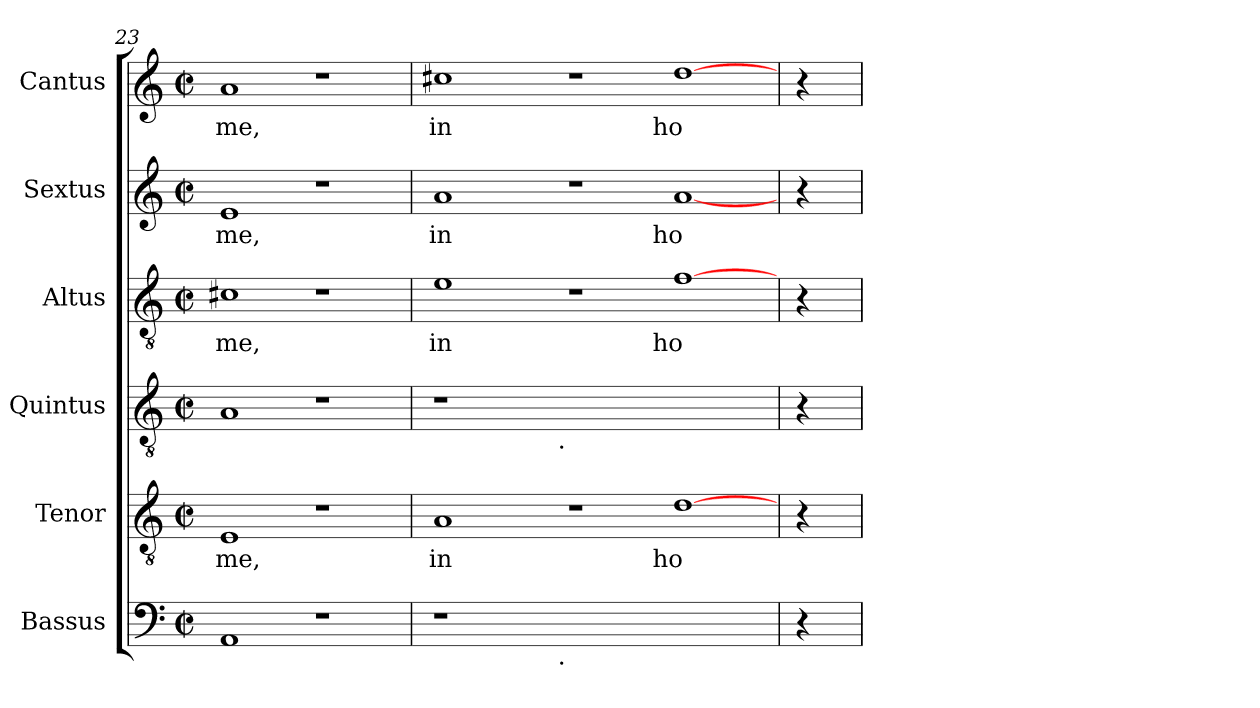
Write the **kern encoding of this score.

**kern	**kern	**text	**kern	**kern	**text	**kern	**text	**kern	**text
*part6	*part5	*part5	*part4	*part3	*part3	*part2	*part2	*part1	*part1
*staff6	*staff5	*staff5	*staff4	*staff3	*staff3	*staff2	*staff2	*staff1	*staff1
*I"Bassus	*I"Tenor	*	*I"Quintus	*I"Altus	*	*I"Sextus	*	*I"Cantus	*
*clefF4	*clefGv2	*	*clefGv2	*clefGv2	*	*clefG2	*	*clefG2	*
*M2/2	*M2/2	*	*M2/2	*M2/2	*	*M2/2	*	*M2/2	*
*met(c|)	*met(c|)	*	*met(c|)	*met(c|)	*	*met(c|)	*	*met(c|)	*
=23	=23	=23	=23	=23	=23	=23	=23	=23	=23
!	!	!LO:LY:b:cj	!	!	!LO:LY:b:cj	!	!LO:LY:b:cj	!	!LO:LY:b:cj
1AA	1E	me,	1A	1c#X	me,	1e	me,	1a	me,
1r	1r	.	1r	1r	.	1r	.	1r	.
=24	=24	=24	=24	=24	=24	=24	=24	=24	=24
!	!	!LO:LY:b:cj	!	!	!LO:LY:b:cj	!	!LO:LY:b:cj	!	!LO:LY:b:cj
*^	*	*	*^	*	*	*	*	*	*
1r	2ryy	1A	in	1r	2ryy	1e	in	1a	in	1cc#X	in
.	4...ryy	.	.	.	4...ryy	.	.	.	.	.	.
!	!	!	!	!	!LO:TX:b:t=.	!	!	!	!	!	!
!	!LO:TX:b:t=.	!	!	!	!	!	!	!	!	!	!
.	1ryy	.	.	.	1ryy	.	.	.	.	.	.
0ryy	.	1r	.	0ryy	.	1r	.	1r	.	1r	.
.	1ryy	.	.	.	1ryy	.	.	.	.	.	.
!	!	!	!LO:LY:b:cj	!	!	!	!LO:LY:b:cj	!	!LO:LY:b:cj	!	!LO:LY:b:cj
.	.	[>1d	ho	.	.	[>1f	ho	[<1a	ho	[>1dd	ho
.	32ryy	.	.	.	32ryy	.	.	.	.	.	.
*v	*v	*	*	*v	*v	*	*	*	*	*	*
=25	=25	=25	=25	=25	=25	=25	=25	=25	=25
4r	4r	.	4r	4r	.	4r	.	4r	.
=	=	=	=	=	=	=	=	=	=
*-	*-	*-	*-	*-	*-	*-	*-	*-	*-
